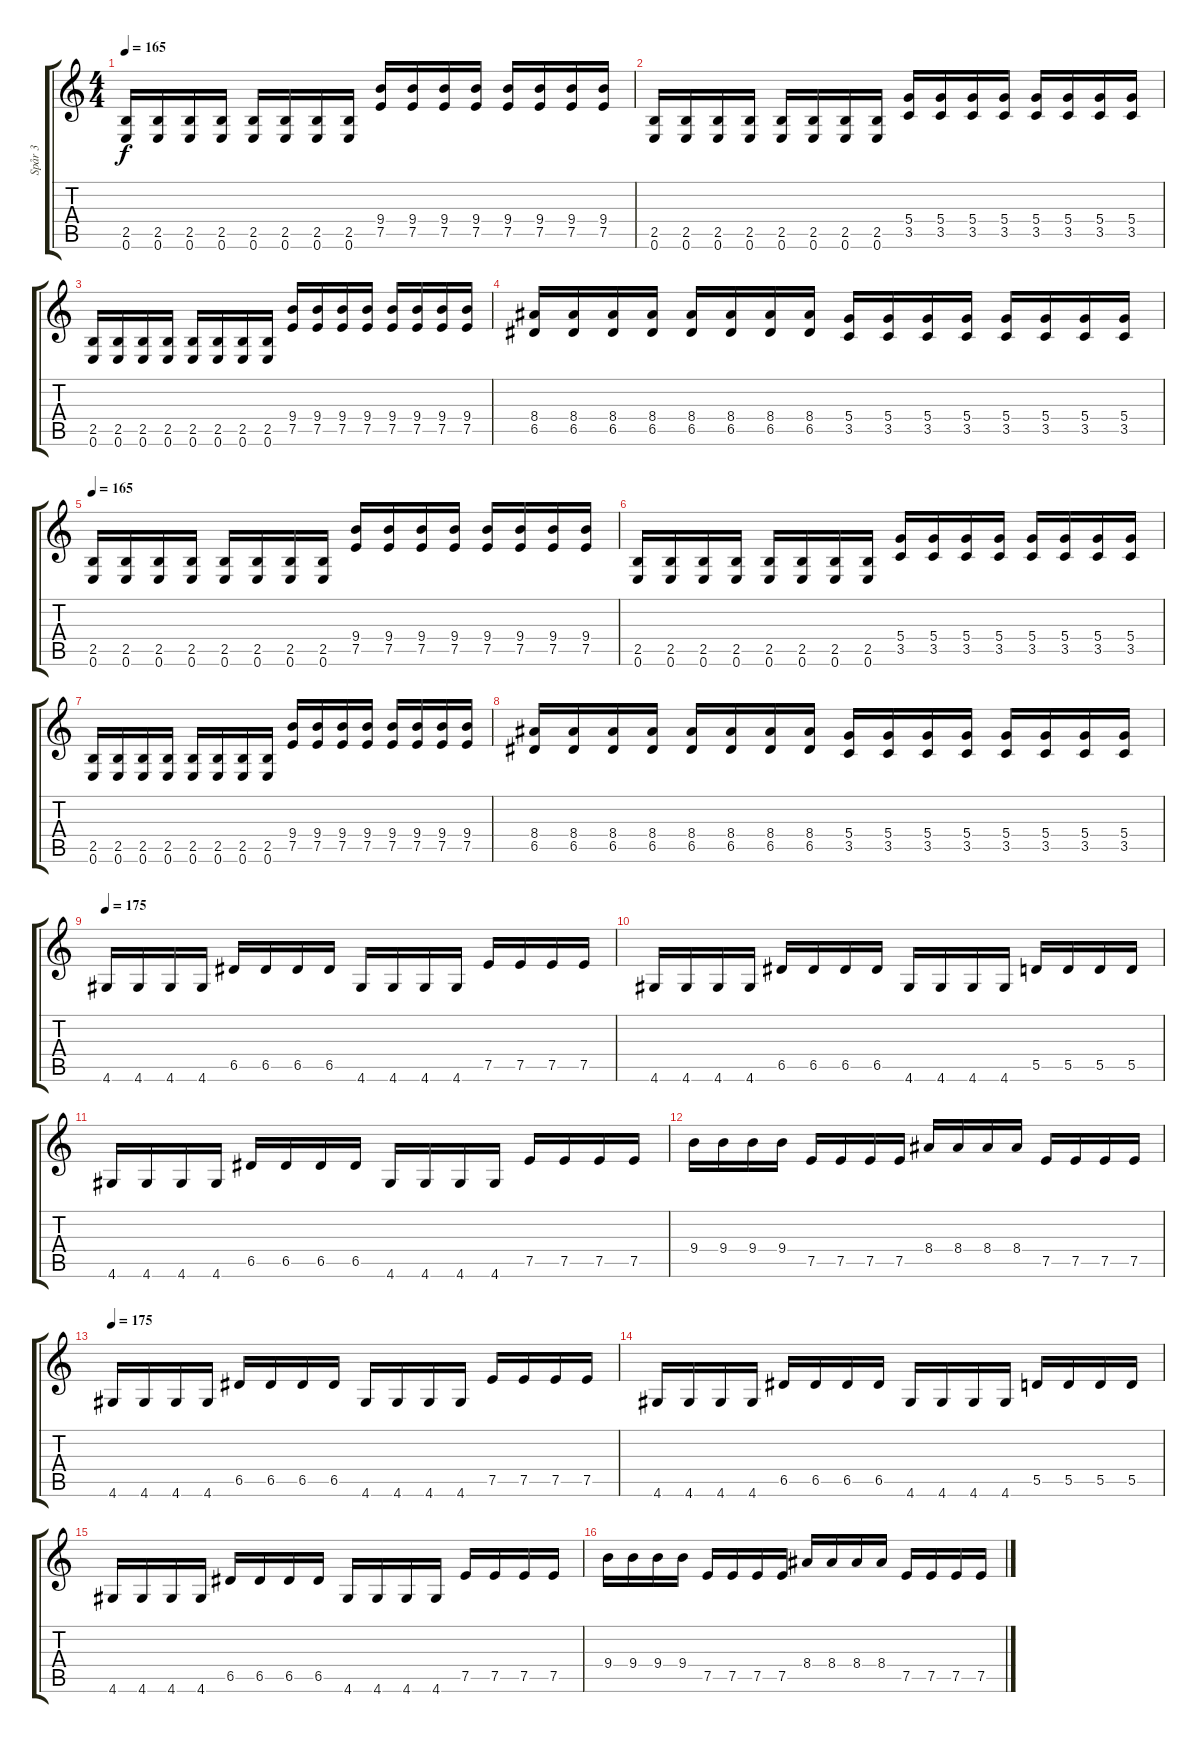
\track ("Spår 3" "Spår 3") {instrument distortionguitar}
\staff {score tabs}
\tuning (E4 B3 G3 D3 A2 E2) {hide}
\ts (4 4)
\tempo 165
\clef g2
\ks c
(2.5 0.6).16{dy f} (2.5 0.6).16 (2.5 0.6).16 (2.5 0.6).16 (2.5 0.6).16 (2.5 0.6).16 (2.5 0.6).16 (2.5 0.6).16 (9.4 7.5).16 (9.4 7.5).16 (9.4 7.5).16 (9.4 7.5).16 (9.4 7.5).16 (9.4 7.5).16 (9.4 7.5).16 (9.4 7.5).16 |
(2.5 0.6).16 (2.5 0.6).16 (2.5 0.6).16 (2.5 0.6).16 (2.5 0.6).16 (2.5 0.6).16 (2.5 0.6).16 (2.5 0.6).16 (5.4 3.5).16 (5.4 3.5).16 (5.4 3.5).16 (5.4 3.5).16 (5.4 3.5).16 (5.4 3.5).16 (5.4 3.5).16 (5.4 3.5).16 |
(2.5 0.6).16 (2.5 0.6).16 (2.5 0.6).16 (2.5 0.6).16 (2.5 0.6).16 (2.5 0.6).16 (2.5 0.6).16 (2.5 0.6).16 (9.4 7.5).16 (9.4 7.5).16 (9.4 7.5).16 (9.4 7.5).16 (9.4 7.5).16 (9.4 7.5).16 (9.4 7.5).16 (9.4 7.5).16 |
(8.4 6.5).16 (8.4 6.5).16 (8.4 6.5).16 (8.4 6.5).16 (8.4 6.5).16 (8.4 6.5).16 (8.4 6.5).16 (8.4 6.5).16 (5.4 3.5).16 (5.4 3.5).16 (5.4 3.5).16 (5.4 3.5).16 (5.4 3.5).16 (5.4 3.5).16 (5.4 3.5).16 (5.4 3.5).16 |
\tempo 165
(2.5 0.6).16 (2.5 0.6).16 (2.5 0.6).16 (2.5 0.6).16 (2.5 0.6).16 (2.5 0.6).16 (2.5 0.6).16 (2.5 0.6).16 (9.4 7.5).16 (9.4 7.5).16 (9.4 7.5).16 (9.4 7.5).16 (9.4 7.5).16 (9.4 7.5).16 (9.4 7.5).16 (9.4 7.5).16 |
(2.5 0.6).16 (2.5 0.6).16 (2.5 0.6).16 (2.5 0.6).16 (2.5 0.6).16 (2.5 0.6).16 (2.5 0.6).16 (2.5 0.6).16 (5.4 3.5).16 (5.4 3.5).16 (5.4 3.5).16 (5.4 3.5).16 (5.4 3.5).16 (5.4 3.5).16 (5.4 3.5).16 (5.4 3.5).16 |
(2.5 0.6).16 (2.5 0.6).16 (2.5 0.6).16 (2.5 0.6).16 (2.5 0.6).16 (2.5 0.6).16 (2.5 0.6).16 (2.5 0.6).16 (9.4 7.5).16 (9.4 7.5).16 (9.4 7.5).16 (9.4 7.5).16 (9.4 7.5).16 (9.4 7.5).16 (9.4 7.5).16 (9.4 7.5).16 |
(8.4 6.5).16 (8.4 6.5).16 (8.4 6.5).16 (8.4 6.5).16 (8.4 6.5).16 (8.4 6.5).16 (8.4 6.5).16 (8.4 6.5).16 (5.4 3.5).16 (5.4 3.5).16 (5.4 3.5).16 (5.4 3.5).16 (5.4 3.5).16 (5.4 3.5).16 (5.4 3.5).16 (5.4 3.5).16 |
\tempo 175
4.6.16 4.6.16 4.6.16 4.6.16 6.5.16 6.5.16 6.5.16 6.5.16 4.6.16 4.6.16 4.6.16 4.6.16 7.5.16 7.5.16 7.5.16 7.5.16 |
4.6.16 4.6.16 4.6.16 4.6.16 6.5.16 6.5.16 6.5.16 6.5.16 4.6.16 4.6.16 4.6.16 4.6.16 5.5.16 5.5.16 5.5.16 5.5.16 |
4.6.16 4.6.16 4.6.16 4.6.16 6.5.16 6.5.16 6.5.16 6.5.16 4.6.16 4.6.16 4.6.16 4.6.16 7.5.16 7.5.16 7.5.16 7.5.16 |
9.4.16 9.4.16 9.4.16 9.4.16 7.5.16 7.5.16 7.5.16 7.5.16 8.4.16 8.4.16 8.4.16 8.4.16 7.5.16 7.5.16 7.5.16 7.5.16 |
\tempo 175
4.6.16 4.6.16 4.6.16 4.6.16 6.5.16 6.5.16 6.5.16 6.5.16 4.6.16 4.6.16 4.6.16 4.6.16 7.5.16 7.5.16 7.5.16 7.5.16 |
4.6.16 4.6.16 4.6.16 4.6.16 6.5.16 6.5.16 6.5.16 6.5.16 4.6.16 4.6.16 4.6.16 4.6.16 5.5.16 5.5.16 5.5.16 5.5.16 |
4.6.16 4.6.16 4.6.16 4.6.16 6.5.16 6.5.16 6.5.16 6.5.16 4.6.16 4.6.16 4.6.16 4.6.16 7.5.16 7.5.16 7.5.16 7.5.16 |
9.4.16 9.4.16 9.4.16 9.4.16 7.5.16 7.5.16 7.5.16 7.5.16 8.4.16 8.4.16 8.4.16 8.4.16 7.5.16 7.5.16 7.5.16 7.5.16
